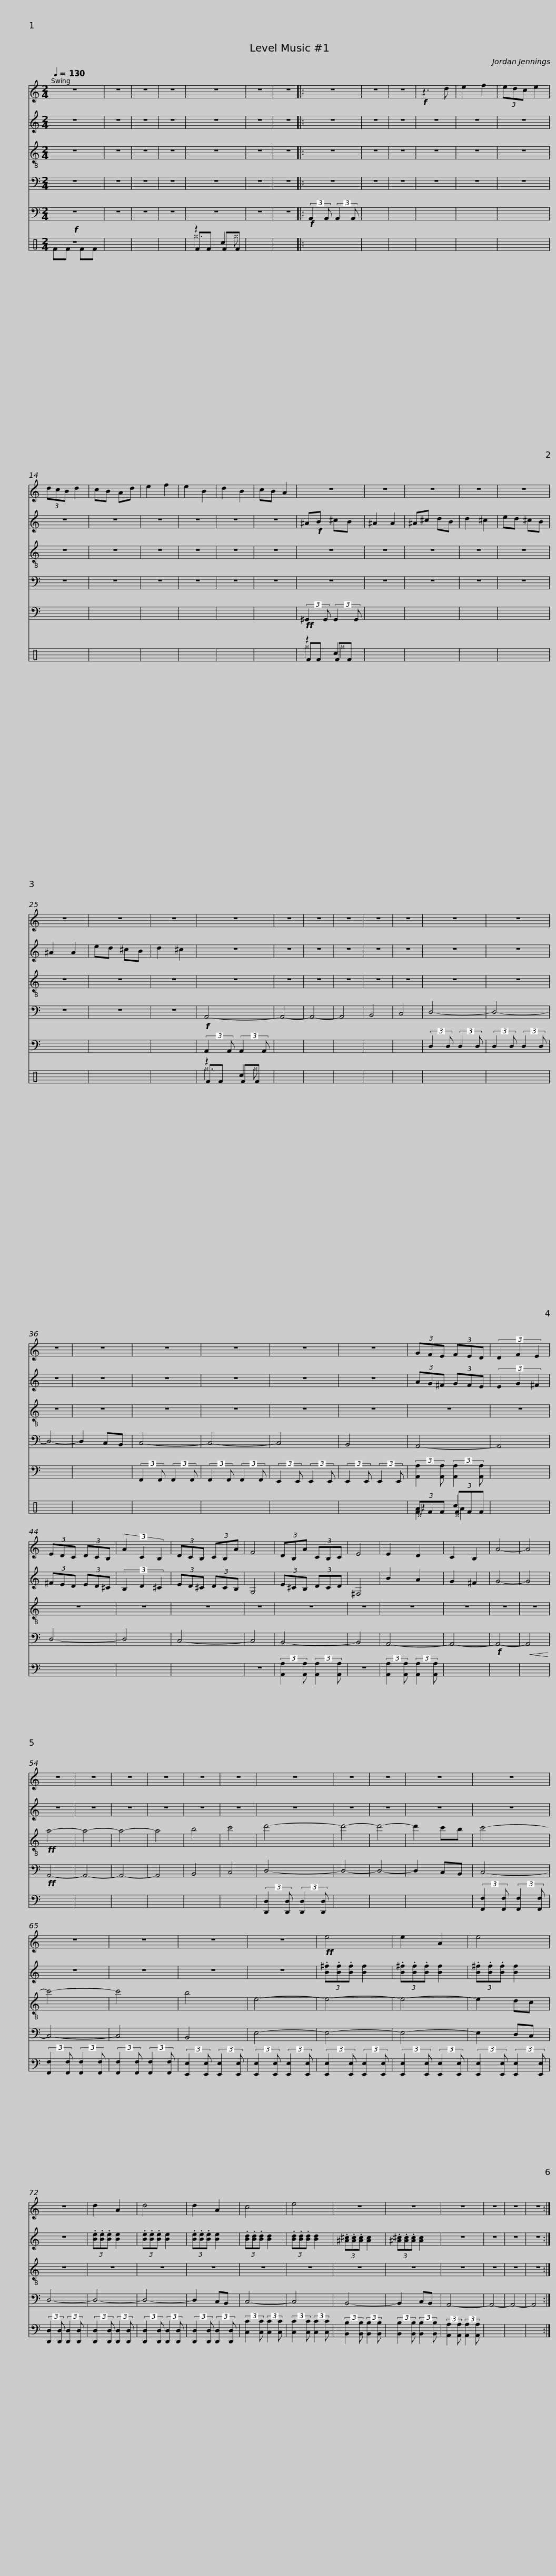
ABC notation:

X:1
%%score 1 2 3 4 5 ( 6 7 8 9 )
L:1/8
Q:1/4=130
M:2/4
I:linebreak $
K:C
V:1 treble
V:2 treble transpose=-2
V:3 treble-8
V:4 bass
V:5 bass transpose=-12
V:6 perc
K:none
V:7 perc
K:none
V:8 perc
K:none
V:9 perc
K:none
V:1
 z4 | z4 | z4 | z4 | z4 | %5
 z4 | z4 |: z4 | z4 | z4 | %10
!f! z3 d | e2 f2 |$ (3edc e2 | (3dcB d2 | cB Ad | %15
 e2 f2 | e2 B2 | d2 B2 | cB A2 | z4 | %20
 z4 | z4 | z4 |$ z4 | z4 | %25
 z4 | z4 | z4 | z4 | z4 | %30
 z4 | z4 | z4 | z4 | z4 |$ %35
 z4 | z4 | z4 | z4 | z4 | %40
 z4 |[K:C] (3GFE (3FED | (3D2 F2 E2 |$ (3EDC (3DCB, | (3A2 C2 B,2 | %45
 (3DCB, (3CB,A | F4 | (3DB,A (3CB,C | E4 | E2 D2 | %50
 C2 B,2 | A4- |$ A4 | z4 | z4 | %55
 z4 | z4 | z4 | z4 | z4 | %60
 z4 | z4 | z4 | z4 | z4 |$ %65
 z4 | z4 | z4 |!ff! e4 | e2 A2 | %70
 e4 | z4 |$ d2 A2 | d4 | d2 A2 | %75
 c4 | e4 | z4 | z4 |$ z4 | %80
 z4 | z4 | z4 :| %83
V:2
 z4 | z4 | z4 | z4 | z4 | %5
 z4 | z4 |: z4 | z4 | z4 | %10
 z4 | z4 |$ z4 | z4 | z4 | %15
 z4 | z4 | z4 | z4 | ^A!f!B ^cB | %20
 ^A2 A2 | ^A^c dB | d2 ^c2 |$ ed ^cB | ^A2 A2 | %25
 ed ^cB | d2 ^c2 | z4 | z4 | z4 | %30
 z4 | z4 | z4 | z4 | z4 |$ %35
 z4 | z4 | z4 | z4 | z4 | %40
 z4 |[K:C] (3AG^F (3GFE | (3E2 G2 ^F2 |$ (3^FED (3ED^C | (3B,2 D2 ^C2 | %45
 (3ED^C (3DCB, | G,4 | (3E^CB, (3DCD | ^F,4 | B2 A2 | %50
 G2 ^F2 | G4- |$ G4 | z4 | z4 | %55
 z4 | z4 | z4 | z4 | z4 | %60
 z4 | z4 | z4 | z4 | z4 |$ %65
 z4 | z4 | z4 | (3.[B^f].[Bf].[Bf] [Bf]2 | (3.[B^f].[Bf].[Bf] [Bf]2 | %70
 (3.[B^f].[Bf].[Bf] [Bf]2 | z4 |$ (3.[Be].[Be].[Be] [Be]2 | (3.[Be].[Be].[Be] [Be]2 | (3.[Be].[Be].[Be] [Be]2 | %75
 (3.[Bd].[Bd].[Bd] [Bd]2 | (3.[Bd].[Bd].[Bd] [Bd]2 | (3.[^A^c].[Ac].[Ac] [Ac]2 | (3.[^A^c].[Ac].[Ac] [Ac]2 |$ z4 | %80
 z4 | z4 | z4 :| %83
V:3
 z4 | z4 | z4 | z4 | z4 | %5
 z4 | z4 |: z4 | z4 | z4 | %10
 z4 | z4 |$ z4 | z4 | z4 | %15
 z4 | z4 | z4 | z4 | z4 | %20
 z4 | z4 | z4 |$ z4 | z4 | %25
 z4 | z4 | z4 | z4 | z4 | %30
 z4 | z4 | z4 | z4 | z4 |$ %35
 z4 | z4 | z4 | z4 | z4 | %40
 z4 |[K:C] z4 | z4 |$ z4 | z4 | %45
 z4 | z4 | z4 | z4 | z4 | %50
 z4 | z4 |$ z4 |!ff! a4- | a4- | %55
 a4- | a4 | b4 | c'4 | d'4- | %60
 d'4- | d'4- | d'2 c'b | c'4- | c'4- |$ %65
 c'4 | b4 | e4- | e4- | e4- | %70
 e2 dc | z4 |$ z4 | z4 | z4 | %75
 z4 | z4 | z4 | z4 |$ z4 | %80
 z4 | z4 | z4 :| %83
V:4
 z4 | z4 | z4 | z4 | z4 | %5
 z4 | z4 |: z4 | z4 | z4 | %10
 z4 | z4 |$ z4 | z4 | z4 | %15
 z4 | z4 | z4 | z4 | z4 | %20
 z4 | z4 | z4 |$ z4 | z4 | %25
 z4 | z4 |!f! A,,4- | A,,4- | A,,4- | %30
 A,,4 | B,,4 | C,4 | D,4- | D,4- |$ %35
 D,4- | D,2 C,B,, | C,4- | C,4- | C,4 | %40
 B,,4 |[K:C] A,,4- | A,,4 |$ D,4- | D,4 | %45
 C,4- | C,4 | B,,4- | B,,4 | A,,4- | %50
 A,,4- |!f! A,,4- |$!<(! A,,4!<)! |!ff! A,,4- | A,,4- | %55
 A,,4- | A,,4 | B,,4 | C,4 | D,4- | %60
 D,4- | D,4- | D,2 C,B,, | C,4- | C,4- |$ %65
 C,4 | B,,4 | E,4- | E,4- | E,4- | %70
 E,2 D,C, | D,4- |$ D,4- | D,4- | D,2 C,B,, | %75
 C,4- | C,4 | B,,4- | B,,2 C,B,, |$ A,,4- | %80
 A,,4- | A,,4- | A,,4 :| %83
V:5
 z4 | z4 | z4 | z4 | z4 | %5
 z4 | z4 |:!f! (3:2:2A,,2 A,, (3:2:2A,,2 A,, | x4 | x4 | %10
 x4 | x4 |$ x4 | x4 | x4 | %15
 x4 | x4 | x4 | x4 |!ff! (3:2:2^G,,2 G,, (3:2:2G,,2 G,, | %20
 x4 | x4 | x4 |$ x4 | x4 | %25
 x4 | x4 | (3:2:2A,,2 A,, (3:2:2A,,2 A,, | x4 | x4 | %30
 x4 | x4 | x4 | (3:2:2D,2 D, (3:2:2D,2 D, | (3:2:2D,2 D, (3:2:2D,2 D, |$ %35
 x4 | x4 | (3:2:2F,,2 F,, (3:2:2F,,2 F,, | (3:2:2F,,2 F,, (3:2:2F,,2 F,, | (3:2:2E,,2 E,, (3:2:2E,,2 E,, | %40
 (3:2:2E,,2 E,, (3:2:2E,,2 E,, |[K:C] (3:2:2[A,,A,]2 [A,,A,] (3:2:2[A,,A,]2 [A,,A,] | x4 |$ x4 | x4 | %45
 x4 | z4 | (3:2:2[A,,A,]2 [A,,A,] (3:2:2[A,,A,]2 [A,,A,] | z4 | (3:2:2[A,,A,]2 [A,,A,] (3:2:2[A,,A,]2 [A,,A,] | %50
 x4 | x4 |$ x4 | x4 | x4 | %55
 x4 | x4 | x4 | x4 | (3:2:2[D,,D,]2 [D,,D,] (3:2:2[D,,D,]2 [D,,D,] | %60
 x4 | x4 | x4 | (3:2:2[F,,F,]2 [F,,F,] (3:2:2[F,,F,]2 [F,,F,] | (3:2:2[F,,F,]2 [F,,F,] (3:2:2[F,,F,]2 [F,,F,] |$ %65
 (3:2:2[F,,F,]2 [F,,F,] (3:2:2[F,,F,]2 [F,,F,] | (3:2:2[E,,E,]2 [E,,E,] (3:2:2[E,,E,]2 [E,,E,] | (3:2:2[E,,E,]2 [E,,E,] (3:2:2[E,,E,]2 [E,,E,] | (3:2:2[E,,E,]2 [E,,E,] (3:2:2[E,,E,]2 [E,,E,] | (3:2:2[E,,E,]2 [E,,E,] (3:2:2[E,,E,]2 [E,,E,] | %70
 (3:2:2[E,,E,]2 [E,,E,] (3:2:2[E,,E,]2 [E,,E,] | (3:2:2[D,,D,]2 [D,,D,] (3:2:2[D,,D,]2 [D,,D,] |$ (3:2:2[D,,D,]2 [D,,D,] (3:2:2[D,,D,]2 [D,,D,] | (3:2:2[D,,D,]2 [D,,D,] (3:2:2[D,,D,]2 [D,,D,] | (3:2:2[D,,D,]2 [D,,D,] (3:2:2[D,,D,]2 [D,,D,] | %75
 (3:2:2[C,C]2 [C,C] (3:2:2[C,C]2 [C,C] | (3:2:2[C,C]2 [C,C] (3:2:2[C,C]2 [C,C] | (3:2:2[B,,B,]2 [B,,B,] (3:2:2[B,,B,]2 [B,,B,] | (3:2:2[B,,B,]2 [B,,B,] (3:2:2[B,,B,]2 [B,,B,] |$ (3:2:2[A,,A,]2 [A,,A,] (3:2:2[A,,A,]2 [A,,A,] | %80
 x4 | x4 | x4 :| %83
V:6
!f! z4 | x4 | x4 | x4 | z2 c2 | %5
 x4 | x4 |: x4 | x4 | x4 | %10
 x4 | x4 |$ x4 | x4 | x4 | %15
 x4 | x4 | x4 | x4 | z2 c2 | %20
 x4 | x4 | x4 |$ x4 | x4 | %25
 x4 | x4 | z2 c2 | x4 | x4 | %30
 x4 | x4 | x4 | x4 | x4 |$ %35
 x4 | x4 | x4 | x4 | x4 | %40
 x4 | (3FFF (3FFF | x4 |$ x4 | x4 | %45
 x4 | x4 | x4 | x4 | x4 | %50
 x4 | x4 |$ x4 | x4 | x4 | %55
 x4 | x4 | x4 | x4 | x4 | %60
 x4 | x4 | x4 | x4 | x4 |$ %65
 x4 | x4 | x4 | x4 | x4 | %70
 x4 | x4 |$ x4 | x4 | x4 | %75
 x4 | x4 | x4 | x4 |$ x4 | %80
 x4 | x4 | x4 :| %83
V:7
 FF FF | x4 | x4 | x4 | FF FF | %5
 x4 | x4 |: x4 | x4 | x4 | %10
 x4 | x4 |$ x4 | x4 | x4 | %15
 x4 | x4 | x4 | x4 | FF FF | %20
 x4 | x4 | x4 |$ x4 | x4 | %25
 x4 | x4 | FF FF | x4 | x4 | %30
 x4 | x4 | x4 | x4 | x4 |$ %35
 x4 | x4 | x4 | x4 | x4 | %40
 x4 | z2 c2 | x4 |$ x4 | x4 | %45
 x4 | x4 | x4 | x4 | x4 | %50
 x4 | x4 |$ x4 | x4 | x4 | %55
 x4 | x4 | x4 | x4 | x4 | %60
 x4 | x4 | x4 | x4 | x4 |$ %65
 x4 | x4 | x4 | x4 | x4 | %70
 x4 | x4 |$ x4 | x4 | x4 | %75
 x4 | x4 | x4 | x4 |$ x4 | %80
 x4 | x4 | x4 :| %83
V:8
 x4 | x4 | x4 | x4 | ^g3 ^g | %5
 x4 | x4 |: x4 | x4 | x4 | %10
 x4 | x4 |$ x4 | x4 | x4 | %15
 x4 | x4 | x4 | x4 | ^g2 ^g2 | %20
 x4 | x4 | x4 |$ x4 | x4 | %25
 x4 | x4 | ^g3 ^g | x4 | x4 | %30
 x4 | x4 | x4 | x4 | x4 |$ %35
 x4 | x4 | x4 | x4 | x4 | %40
 x4 | ^D2 ^D2 | x4 |$ x4 | x4 | %45
 x4 | x4 | x4 | x4 | x4 | %50
 x4 | x4 |$ x4 | x4 | x4 | %55
 x4 | x4 | x4 | x4 | x4 | %60
 x4 | x4 | x4 | x4 | x4 |$ %65
 x4 | x4 | x4 | x4 | x4 | %70
 x4 | x4 |$ x4 | x4 | x4 | %75
 x4 | x4 | x4 | x4 |$ x4 | %80
 x4 | x4 | x4 :| %83
V:9
 x4 | x4 | x4 | x4 | x4 | %5
 x4 | x4 |: x4 | x4 | x4 | %10
 x4 | x4 |$ x4 | x4 | x4 | %15
 x4 | x4 | x4 | x4 | x4 | %20
 x4 | x4 | x4 |$ x4 | x4 | %25
 x4 | x4 | x4 | x4 | x4 | %30
 x4 | x4 | x4 | x4 | x4 |$ %35
 x4 | x4 | x4 | x4 | x4 | %40
 x4 | A2 A2 | x4 |$ x4 | x4 | %45
 x4 | x4 | x4 | x4 | x4 | %50
 x4 | x4 |$ x4 | x4 | x4 | %55
 x4 | x4 | x4 | x4 | x4 | %60
 x4 | x4 | x4 | x4 | x4 |$ %65
 x4 | x4 | x4 | x4 | x4 | %70
 x4 | x4 |$ x4 | x4 | x4 | %75
 x4 | x4 | x4 | x4 |$ x4 | %80
 x4 | x4 | x4 :| %83
